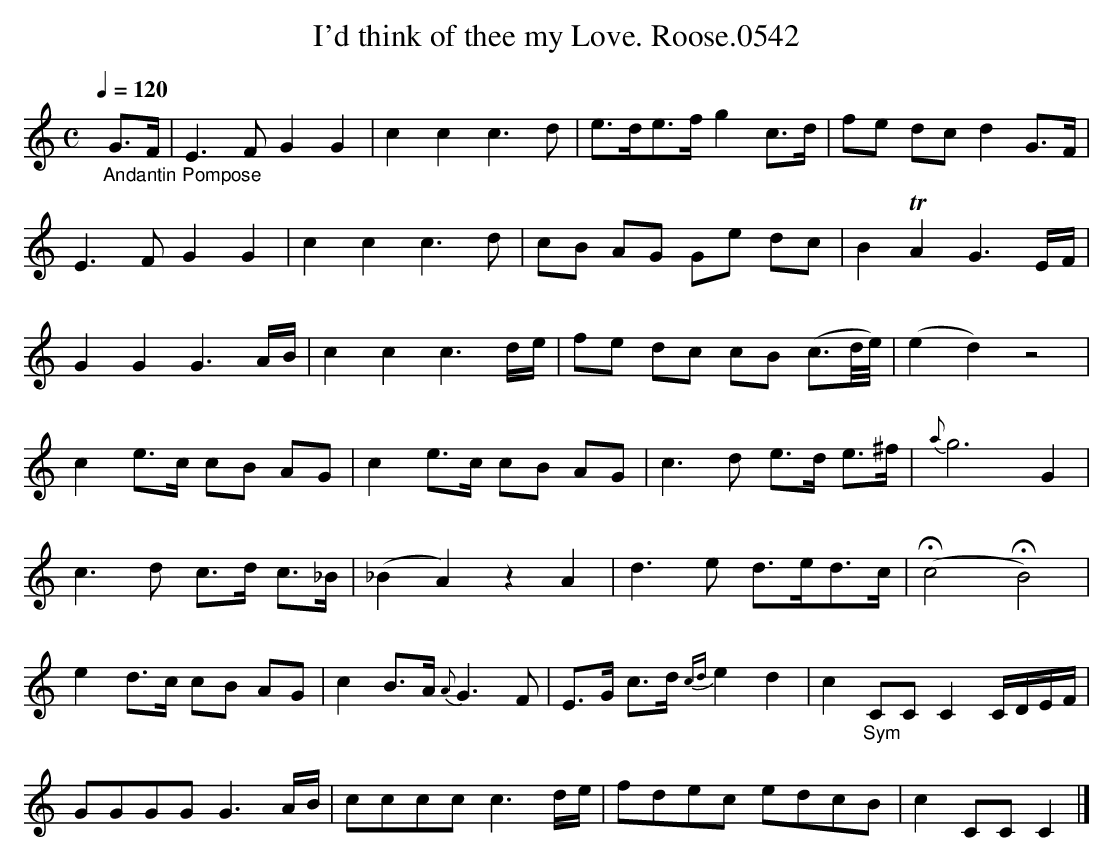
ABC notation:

X:1
T:I'd think of thee my Love. Roose.0542
M:C
L:1/8
Q:1/4=120
K:C
y"_Andantin Pompose"G>F | E3 F G2 G2 | c2 c2 c3 d | e>de>f g2 c>d | fe dc d2 G>F |
E3 F G2 G2 | c2 c2 c3 d | cB AG Ge dc | B2 !trill!A2 G3 E/F/ |
G2 G2 G3 A/B/ | c2 c2 c3 d/e/ | fe dc cB (c3/d//e//) | (e2 d2) z4 |
c2 e>c cB AG | c2 e>c cB AG | c3 d e>d e>^f | {a}g6 G2 |
c3 d c>d c>_B | (_B2 A2) z2 A2 | d3 e d>ed>c | (!fermata!c4 !fermata!B4) |
e2 d>c cB AG | c2 B>A {A}G3 F | E>G c>d {cd}e2 d2 | c2 "_Sym"CC C2 C/D/E/F/ |
GGGG G3 A/B/ | cccc c3 d/e/ | fdec edcB | c2 CC C2 |]
